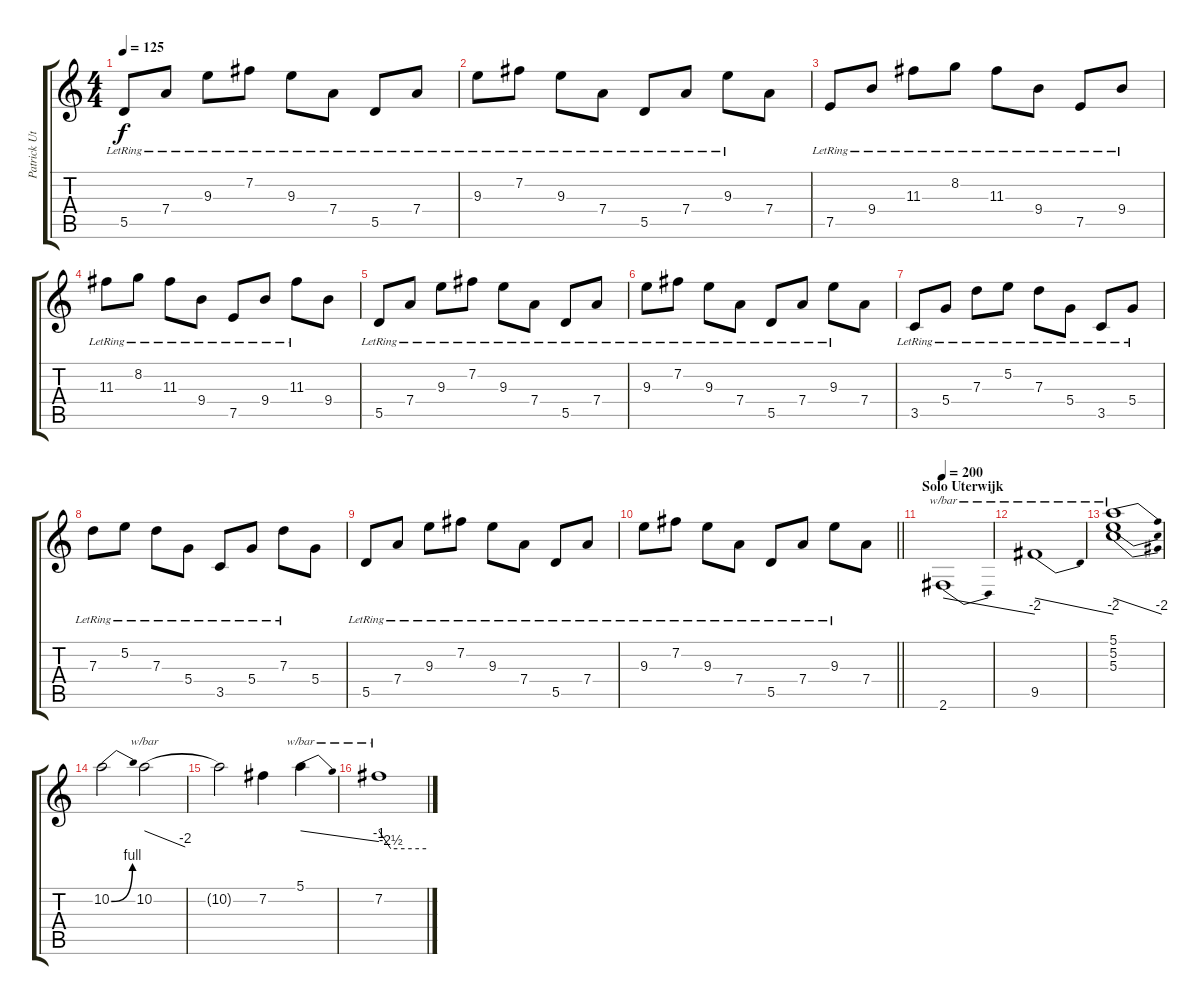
\track ("Patrick Uterwijk" "Patrick Ut") {instrument distortionguitar}
\staff {score tabs}
\tuning (E4 B3 G3 D3 A2 E2) {hide}
\ts (4 4)
\tempo 125
\clef g2
\ks c
5.5{lr}.8{dy f} 7.4{lr}.8 9.3{lr}.8 7.2{lr}.8 9.3{lr}.8 7.4{lr}.8 5.5{lr}.8 7.4{lr}.8 |
9.3{lr}.8 7.2{lr}.8 9.3{lr}.8 7.4{lr}.8 5.5{lr}.8 7.4{lr}.8 9.3{lr}.8 7.4.8 |
7.5{lr}.8 9.4{lr}.8 11.3{lr}.8 8.2{lr}.8 11.3{lr}.8 9.4{lr}.8 7.5{lr}.8 9.4{lr}.8 |
11.3{lr}.8 8.2{lr}.8 11.3{lr}.8 9.4{lr}.8 7.5{lr}.8 9.4{lr}.8 11.3{lr}.8 9.4.8 |
5.5{lr}.8 7.4{lr}.8 9.3{lr}.8 7.2{lr}.8 9.3{lr}.8 7.4{lr}.8 5.5{lr}.8 7.4{lr}.8 |
9.3{lr}.8 7.2{lr}.8 9.3{lr}.8 7.4{lr}.8 5.5{lr}.8 7.4{lr}.8 9.3{lr}.8 7.4.8 |
3.5{lr}.8 5.4{lr}.8 7.3{lr}.8 5.2{lr}.8 7.3{lr}.8 5.4{lr}.8 3.5{lr}.8 5.4{lr}.8 |
7.3{lr}.8 5.2{lr}.8 7.3{lr}.8 5.4{lr}.8 3.5{lr}.8 5.4{lr}.8 7.3{lr}.8 5.4.8 |
5.5{lr}.8 7.4{lr}.8 9.3{lr}.8 7.2{lr}.8 9.3{lr}.8 7.4{lr}.8 5.5{lr}.8 7.4{lr}.8 |
\barLineRight lightlight
9.3{lr}.8 7.2{lr}.8 9.3{lr}.8 7.4{lr}.8 5.5{lr}.8 7.4{lr}.8 9.3{lr}.8 7.4.8 |
\section ("" "Solo Uterwijk")
\tempo 200
2.6.1{tbe (dive default 0 0 60 -8) volume 16 balance 8 instrument distortionguitar} |
9.5.1{tbe (dive default 0 0 60 -8)} |
(5.1 5.2 5.3).1{tbe (dive default 0 0 60 -8)} |
10.2{be (bend 0 0 60 4)}.2 10.2.2{tbe (dive default 0 0 60 -8)} |
10.2{t}.2 7.2.4 5.1.4{tbe (dive default 0 0 60 -4)} |
7.2.1{tbe (custom default 0 0 15 -10 60 -10)}
